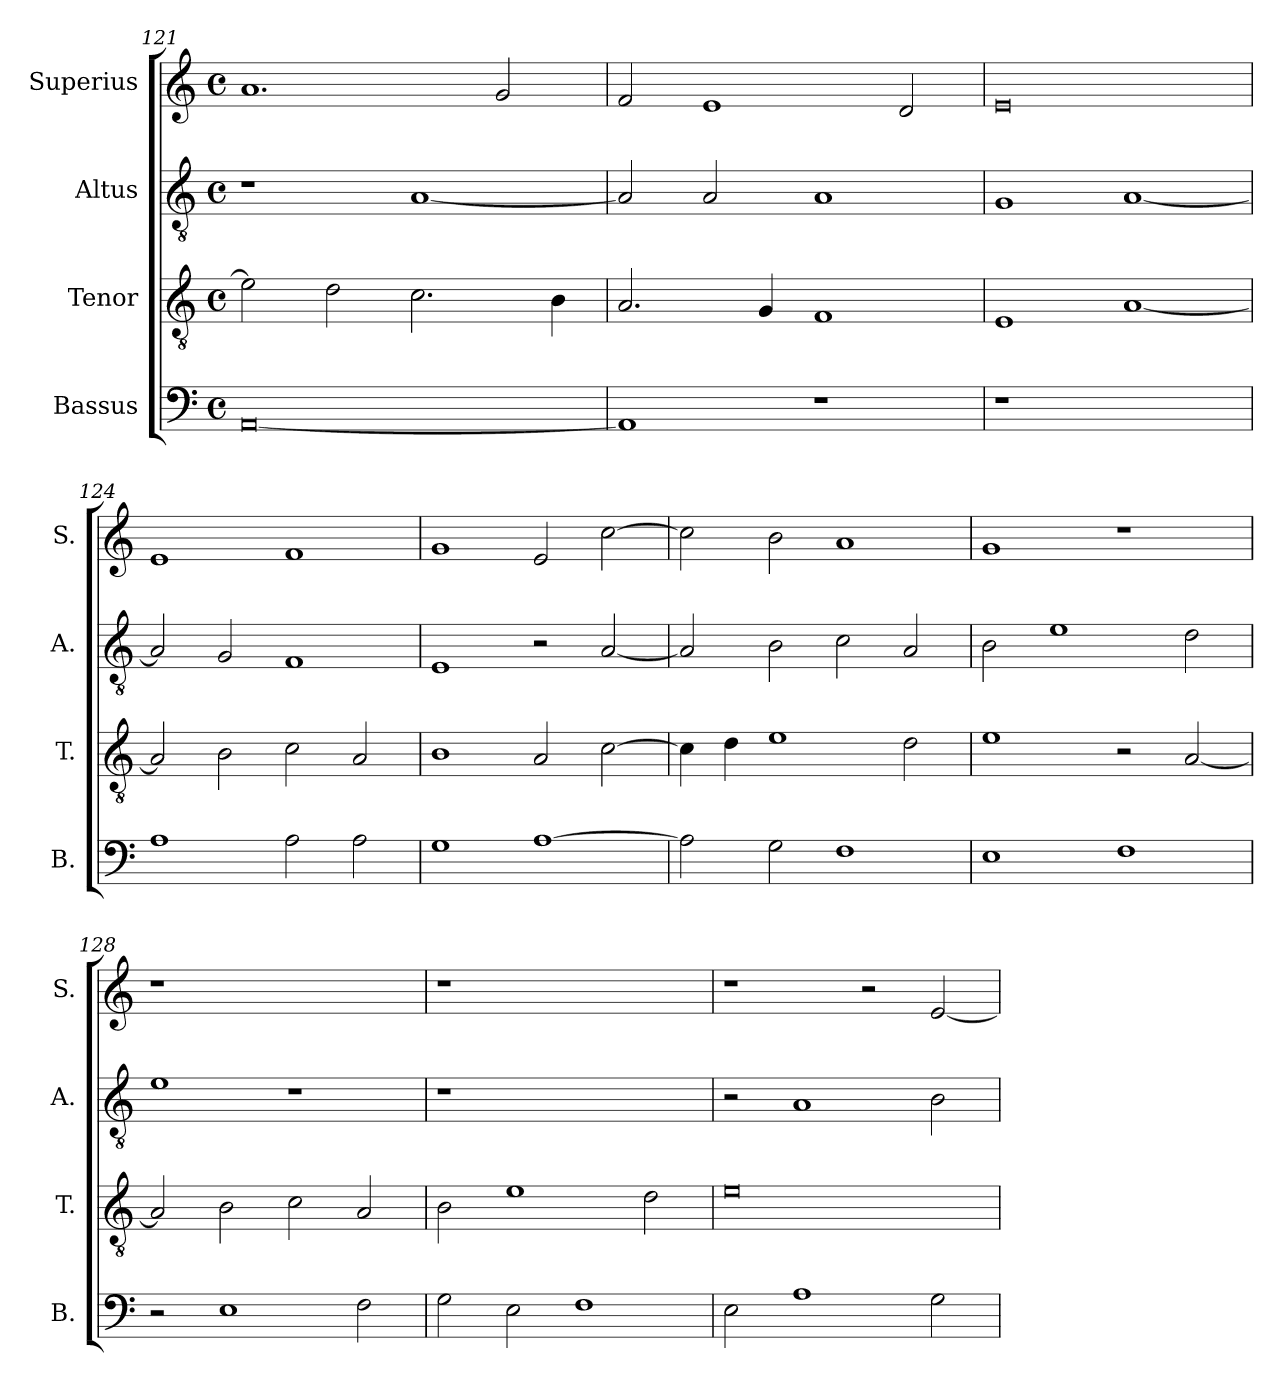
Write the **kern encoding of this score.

**kern	**kern	**kern	**kern
*part4	*part3	*part2	*part1
*staff4	*staff3	*staff2	*staff1
*I"Bassus	*I"Tenor	*I"Altus	*I"Superius
*I'B.	*I'T.	*I'A.	*I'S.
!!LO:LB:g=z
*clefF4	*clefGv2	*clefGv2	*clefG2
*	*ITrd7c12	*ITrd7c12	*
*k[]	*k[]	*k[]	*k[]
*C:	*C:	*C:	*C:
*M4/4	*M4/4	*M4/4	*M4/4
*met(c)	*met(c)	*met(c)	*met(c)
=121	=121	=121	=121
[<0AAi	2Ei\]	1r	1.ai
.	2Di\	.	.
.	2.Ci\	[<1AAi	.
.	.	.	2gi/
.	4BBi\	.	.
=122	=122	=122	=122
1AAi]	2.AAi/	2AAi/]	2fi/
.	.	2AAi/	1ei
.	4GGi/	.	.
1r	1FFi	1AAi	.
.	.	.	2di/
=123	=123	=123	=123
!LO:N:vis=1	!	!	!
1r	1EEi	1GGi	0ei
1ryy	[<1AAi	[<1AAi	.
=124	=124	=124	=124
1Ai	2AAi/]	2AAi/]	1ei
.	2BBi\	2GGi/	.
2Ai\	2Ci\	1FFi	1fi
2Ai\	2AAi/	.	.
=125	=125	=125	=125
1Gi	1BBi	1EEi	1gi
[>1Ai	2AAi/	2r	2ei/
.	[>2Ci\	[<2AAi/	[>2cci\
!!LO:PB:g=z
=126	=126	=126	=126
2Ai\]	4Ci\]	2AAi/]	2cci\]
.	4Di\	.	.
2Gi\	1Ei	2BBi\	2bi\
1Fi	.	2Ci\	1ai
.	2Di\	2AAi/	.
=127	=127	=127	=127
1Ei	1Ei	2BBi\	1gi
.	.	1Ei	.
1Fi	2r	.	1r
.	[<2AAi/	2Di\	.
=128	=128	=128	=128
!	!	!	!LO:N:vis=1
2r	2AAi/]	1Ei	1r
1Ei	2BBi\	.	.
.	2Ci\	1r	1ryy
2Fi\	2AAi/	.	.
=129	=129	=129	=129
!	!	!LO:N:vis=1	!LO:N:vis=1
2Gi\	2BBi\	1r	1r
2Ei\	1Ei	.	.
1Fi	.	1ryy	1ryy
.	2Di\	.	.
=130	=130	=130	=130
2Ei\	0Ei	2r	1r
1Ai	.	1AAi	.
.	.	.	2r
2Gi\	.	2BBi\	[<2ei/
=	=	=	=
*-	*-	*-	*-
